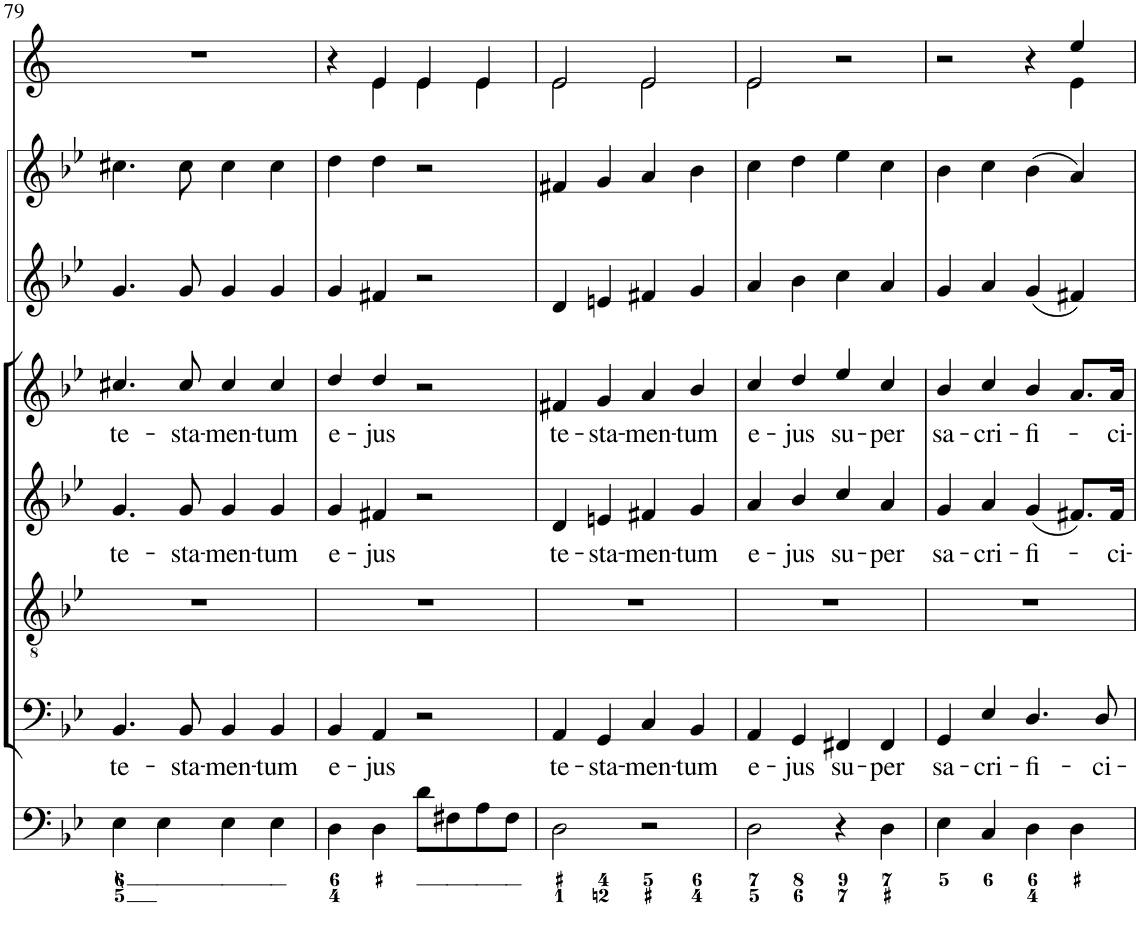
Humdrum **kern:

**kern	**kern	**text	**kern	**kern	**text	**kern	**text	**kern	**kern	**kern
*part8	*part7	*part7	*part6	*part5	*part5	*part4	*part4	*part3	*part2	*part1
*staff8	*staff7	*staff7	*staff6	*staff5	*staff5	*staff4	*staff4	*staff3	*staff2	*staff1
*I"Organ	*I"Voice	*	*I"Tenor	*I"Alto	*	*I"Voice	*	*I"Violino 2	*I"Violino 1	*I"Clarini in B[b]
*	*	*	*	*	*	*	*	*I'Vln	*I'Vln	*
!!LO:PB:g=z
*clefF4	*clefF4	*	*clefGv2	*clefG2	*	*clefG2	*	*clefG2	*clefG2	*clefG2
*	*	*	*	*	*	*	*	*	*	*Trd1c2
*k[b-e-]	*k[b-e-]	*	*k[b-e-]	*k[b-e-]	*	*k[b-e-]	*	*k[b-e-]	*k[b-e-]	*k[]
*M2/2	*M2/2	*	*M2/2	*M2/2	*	*M2/2	*	*M2/2	*M2/2	*M2/2
*met(c|)	*met(c|)	*	*met(c|)	*met(c|)	*	*met(c|)	*	*met(c|)	*met(c|)	*met(c|)
=79	=79	=79	=79	=79	=79	=79	=79	=79	=79	=79
!	!	!LO:LY:b	!	!	!LO:LY:b	!	!LO:LY:b	!	!	!
4E-\	4.BB-/	te-	1r	4.g/	te-	4.cc#X/	te-	4.g/	4.cc#X\	1r
4E-\	.	.	.	.	.	.	.	.	.	.
!	!	!LO:LY:b	!	!	!LO:LY:b	!	!LO:LY:b	!	!	!
.	8BB-/	-sta-	.	8g/	-sta-	8cc#/	-sta-	8g/	8cc#\	.
!	!	!LO:LY:b	!	!	!LO:LY:b	!	!LO:LY:b	!	!	!
4E-\	4BB-/	-men-	.	4g/	-men-	4cc#/	-men-	4g/	4cc#\	.
!	!	!LO:LY:b	!	!	!LO:LY:b	!	!LO:LY:b	!	!	!
4E-\	4BB-/	-tum	.	4g/	-tum	4cc#/	-tum	4g/	4cc#\	.
=80	=80	=80	=80	=80	=80	=80	=80	=80	=80	=80
!	!	!LO:LY:b	!	!	!LO:LY:b	!	!LO:LY:b	!	!	!
*	*	*	*	*	*	*	*	*	*	*^
4D\	4BB-/	e-	1r	4g/	e-	4dd/	e-	4g/	4dd\	4r	4ryy
!	!	!LO:LY:b	!	!	!LO:LY:b	!	!LO:LY:b	!	!	!	!
4D\	4AA/	-jus	.	4f#X/	-jus	4dd/	-jus	4f#X/	4dd\	4e/	4e\
8d\L	2r	.	.	2r	.	2r	.	2r	2r	4e/	4e\
8F#X\	.	.	.	.	.	.	.	.	.	.	.
8A\	.	.	.	.	.	.	.	.	.	4e/	4e\
8F#\J	.	.	.	.	.	.	.	.	.	.	.
=81	=81	=81	=81	=81	=81	=81	=81	=81	=81	=81	=81
!	!	!LO:LY:b	!	!	!LO:LY:b	!	!LO:LY:b	!	!	!	!
2D\	4AA/	te-	1r	4d/	te-	4f#X/	te-	4d/	4f#X/	2e/	2e\
!	!	!LO:LY:b	!	!	!LO:LY:b	!	!LO:LY:b	!	!	!	!
.	4GG/	-sta-	.	4en/	-sta-	4g/	-sta-	4en/	4g/	.	.
!	!	!LO:LY:b	!	!	!LO:LY:b	!	!LO:LY:b	!	!	!	!
2r	4C/	-men-	.	4f#X/	-men-	4a/	-men-	4f#X/	4a/	2e/	2e\
!	!	!LO:LY:b	!	!	!LO:LY:b	!	!LO:LY:b	!	!	!	!
.	4BB-/	-tum	.	4g/	-tum	4b-/	-tum	4g/	4b-\	.	.
=82	=82	=82	=82	=82	=82	=82	=82	=82	=82	=82	=82
!	!	!LO:LY:b	!	!	!LO:LY:b	!	!LO:LY:b	!	!	!	!
2D\	4AA/	e-	1r	4a/	e-	4cc/	e-	4a/	4cc\	2e/	2e\
!	!	!LO:LY:b	!	!	!LO:LY:b	!	!LO:LY:b	!	!	!	!
.	4GG/	-jus	.	4b-/	-jus	4dd/	-jus	4b-\	4dd\	.	.
!	!	!LO:LY:b	!	!	!LO:LY:b	!	!LO:LY:b	!	!	!	!
4r	4FF#X/	su-	.	4cc/	su-	4ee-/	su-	4cc\	4ee-\	2r	2ryy
!	!	!LO:LY:b	!	!	!LO:LY:b	!	!LO:LY:b	!	!	!	!
4D\	4FF#/	-per	.	4a/	-per	4cc/	-per	4a/	4cc\	.	.
=83	=83	=83	=83	=83	=83	=83	=83	=83	=83	=83	=83
!	!	!LO:LY:b	!	!	!LO:LY:b	!	!LO:LY:b	!	!	!	!
4E-\	4GG/	sa-	1r	4g/	sa-	4b-/	sa-	4g/	4b-\	2r	2.ryy
!	!	!LO:LY:b	!	!	!LO:LY:b	!	!LO:LY:b	!	!	!	!
4C/	4E-/	-cri-	.	4a/	-cri-	4cc/	-cri-	4a/	4cc\	.	.
!	!	!LO:LY:b	!	!	!LO:LY:b	!	!LO:LY:b	!	!	!	!
4D\	4.D/	-fi-	.	(4g/	-fi-	4b-/	-fi-	(4g/	(4b-\	4r	.
4D\	.	.	.	8.f#X/L)	.	8.a/L	.	4f#X/)	4a/)	4ee/	4e\
!	!	!LO:LY:b	!	!	!	!	!	!	!	!	!
.	8D/	-ci-	.	.	.	.	.	.	.	.	.
!	!	!	!	!	!LO:LY:b	!	!LO:LY:b	!	!	!	!
.	.	.	.	16f#/Jk	-ci-	16a/Jk	-ci-	.	.	.	.
*	*	*	*	*	*	*	*	*	*	*v	*v
=	=	=	=	=	=	=	=	=	=	=
*-	*-	*-	*-	*-	*-	*-	*-	*-	*-	*-
